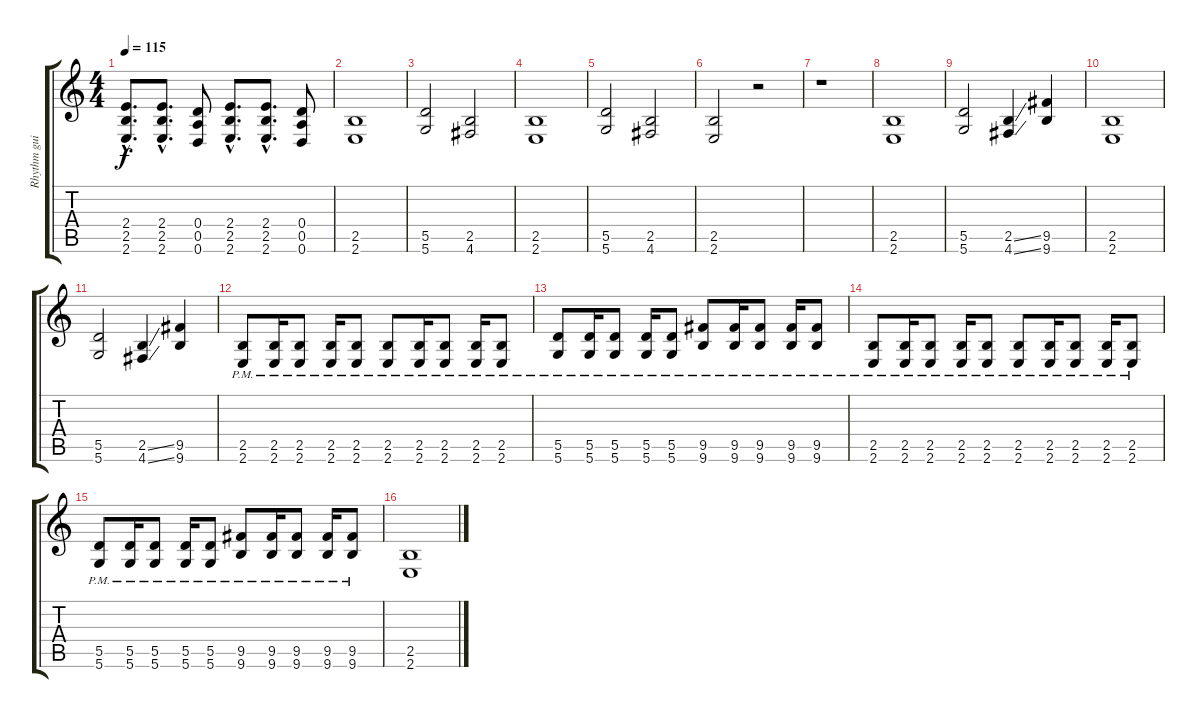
\track ("Rhythm guitar" "Rhythm gui") {instrument distortionguitar}
\staff {score tabs}
\tuning (E4 B3 G3 D3 A2 D2) {hide}
\ts (4 4)
\tempo 115
\clef g2
\ks c
(2.4{hac} 2.5{hac} 2.6{hac}).8{d dy f} (2.4{hac} 2.5{hac} 2.6{hac}).8{d} (0.4 0.5 0.6).8 (2.4{hac} 2.5{hac} 2.6{hac}).8{d} (2.4{hac} 2.5{hac} 2.6{hac}).8{d} (0.4 0.5 0.6).8 |
(2.5 2.6).1 |
(5.5 5.6).2 (2.5 4.6).2 |
(2.5 2.6).1 |
(5.5 5.6).2 (2.5 4.6).2 |
(2.5 2.6).2 r.2 |
r.1 |
(2.5 2.6).1 |
(5.5 5.6).2 (2.5{ss} 4.6{ss}).4 (9.5 9.6).4 |
(2.5 2.6).1 |
(5.5 5.6).2 (2.5{ss} 4.6{ss}).4 (9.5 9.6).4 |
(2.5{pm} 2.6{pm}).8 (2.5{pm} 2.6{pm}).16 (2.5{pm} 2.6{pm}).8 (2.5{pm} 2.6{pm}).16 (2.5{pm} 2.6{pm}).8 (2.5{pm} 2.6{pm}).8 (2.5{pm} 2.6{pm}).16 (2.5{pm} 2.6{pm}).8 (2.5{pm} 2.6{pm}).16 (2.5{pm} 2.6{pm}).8 |
(5.5{pm} 5.6{pm}).8 (5.5{pm} 5.6{pm}).16 (5.5{pm} 5.6{pm}).8 (5.5{pm} 5.6{pm}).16 (5.5{pm} 5.6{pm}).8 (9.5{pm} 9.6{pm}).8 (9.5{pm} 9.6{pm}).16 (9.5{pm} 9.6{pm}).8 (9.5{pm} 9.6{pm}).16 (9.5{pm} 9.6{pm}).8 |
(2.5{pm} 2.6{pm}).8 (2.5{pm} 2.6{pm}).16 (2.5{pm} 2.6{pm}).8 (2.5{pm} 2.6{pm}).16 (2.5{pm} 2.6{pm}).8 (2.5{pm} 2.6{pm}).8 (2.5{pm} 2.6{pm}).16 (2.5{pm} 2.6{pm}).8 (2.5{pm} 2.6{pm}).16 (2.5{pm} 2.6{pm}).8 |
(5.5{pm} 5.6{pm}).8 (5.5{pm} 5.6{pm}).16 (5.5{pm} 5.6{pm}).8 (5.5{pm} 5.6{pm}).16 (5.5{pm} 5.6{pm}).8 (9.5{pm} 9.6{pm}).8 (9.5{pm} 9.6{pm}).16 (9.5{pm} 9.6{pm}).8 (9.5{pm} 9.6{pm}).16 (9.5{pm} 9.6{pm}).8 |
(2.5 2.6).1
